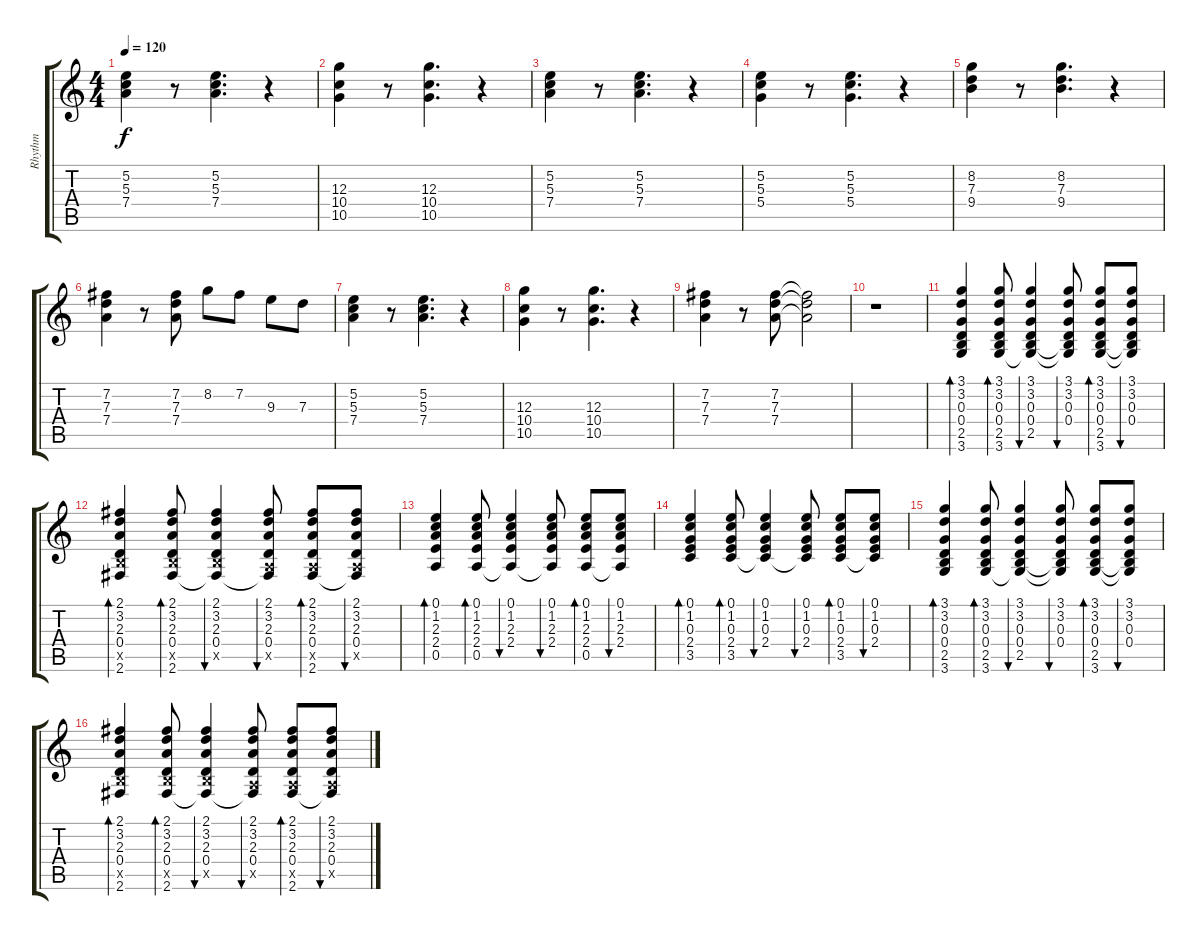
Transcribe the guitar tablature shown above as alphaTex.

\track ("Rhythm" "Rhythm") {instrument overdrivenguitar}
\staff {score tabs}
\tuning (E4 B3 G3 D3 A2 E2) {hide}
\ts (4 4)
\tempo 120
\clef g2
\ks c
(5.2 5.3 7.4).4{dy f} r.8 (5.2 5.3 7.4).4{d} r.4 |
(12.3 10.4 10.5).4 r.8 (12.3 10.4 10.5).4{d} r.4 |
(5.2 5.3 7.4).4 r.8 (5.2 5.3 7.4).4{d} r.4 |
(5.2 5.3 5.4).4 r.8 (5.2 5.3 5.4).4{d} r.4 |
(8.2 7.3 9.4).4 r.8 (8.2 7.3 9.4).4{d} r.4 |
(7.2 7.3 7.4).4 r.8 (7.2 7.3 7.4).8 8.2.8 7.2.8 9.3.8 7.3.8 |
(5.2 5.3 7.4).4 r.8 (5.2 5.3 7.4).4{d} r.4 |
(12.3 10.4 10.5).4 r.8 (12.3 10.4 10.5).4{d} r.4 |
(7.2 7.3 7.4).4 r.8 (7.2 7.3 7.4).8 (7.2{t} 7.3{t} 7.4{t}).2 |
r.1 |
(3.1 3.2 0.3 0.4 2.5 3.6).4{bd 30 volume 7} (3.1 3.2 0.3 0.4 2.5 3.6).8{bd 30} (3.1 3.2 0.3 0.4 2.5 3.6{t}).4{bu 30} (3.1 3.2 0.3 0.4 2.5{t} 3.6{t}).8{bu 30} (3.1 3.2 0.3 0.4 2.5 3.6).8{bd 30} (3.1 3.2 0.3 0.4 2.5{t} 3.6{t}).8{bu 30} |
(2.1 3.2 2.3 0.4 2.5{x} 2.6).4{bd 30} (2.1 3.2 2.3 0.4 2.5{x} 2.6).8{bd 30} (2.1 3.2 2.3 0.4 2.5{x} 2.6{t}).4{bu 30} (2.1 3.2 2.3 0.4 0.5{x} 2.6{t}).8{bu 30} (2.1 3.2 2.3 0.4 0.5{x} 2.6).8{bd 30} (2.1 3.2 2.3 0.4 0.5{x} 2.6{t}).8{bu 30} |
(0.1 1.2 2.3 2.4 0.5).4{bd 30} (0.1 1.2 2.3 2.4 0.5).8{bd 30} (0.1 1.2 2.3 2.4 0.5{t}).4{bu 30} (0.1 1.2 2.3 2.4 0.5{t}).8{bu 30} (0.1 1.2 2.3 2.4 0.5).8{bd 30} (0.1 1.2 2.3 2.4 0.5{t}).8{bu 30} |
(0.1 1.2 0.3 2.4 3.5).4{bd 30} (0.1 1.2 0.3 2.4 3.5).8{bd 30} (0.1 1.2 0.3 2.4 3.5{t}).4{bu 30} (0.1 1.2 0.3 2.4 3.5{t}).8{bu 30} (0.1 1.2 0.3 2.4 3.5).8{bd 30} (0.1 1.2 0.3 2.4 3.5{t}).8{bu 30} |
(3.1 3.2 0.3 0.4 2.5 3.6).4{bd 30} (3.1 3.2 0.3 0.4 2.5 3.6).8{bd 30} (3.1 3.2 0.3 0.4 2.5 3.6{t}).4{bu 30} (3.1 3.2 0.3 0.4 2.5{t} 3.6{t}).8{bu 30} (3.1 3.2 0.3 0.4 2.5 3.6).8{bd 30} (3.1 3.2 0.3 0.4 2.5{t} 3.6{t}).8{bu 30} |
(2.1 3.2 2.3 0.4 2.5{x} 2.6).4{bd 30} (2.1 3.2 2.3 0.4 2.5{x} 2.6).8{bd 30} (2.1 3.2 2.3 0.4 2.5{x} 2.6{t}).4{bu 30} (2.1 3.2 2.3 0.4 0.5{x} 2.6{t}).8{bu 30} (2.1 3.2 2.3 0.4 0.5{x} 2.6).8{bd 30} (2.1 3.2 2.3 0.4 0.5{x} 2.6{t}).8{bu 30}
